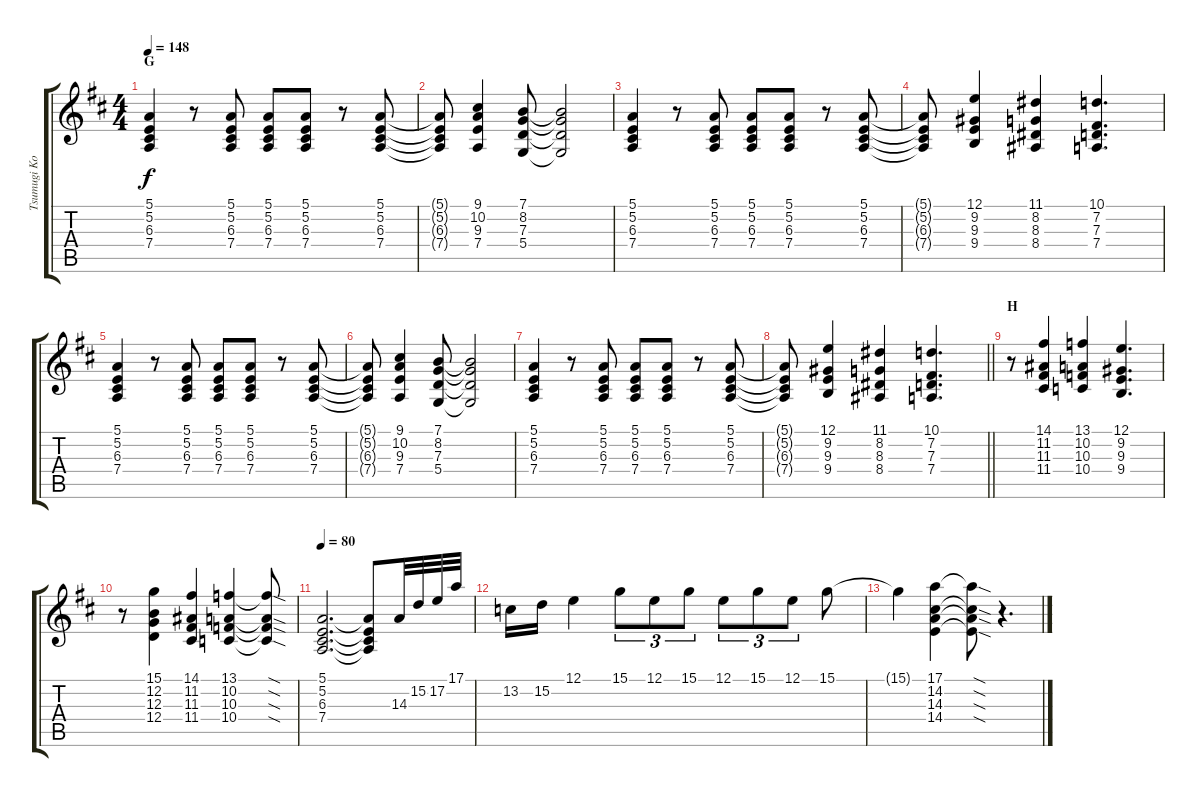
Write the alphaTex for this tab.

\track ("Tsumugi Kotobuki I" "Tsumugi Ko") {instrument lead2sawtooth}
\staff {score tabs}
\tuning (E4 B3 G3 D3 A2 E2) {hide}
\ts (4 4)
\section ("" "G")
\tempo 148
\clef g2
\ks d
(5.1 5.2 6.3 7.4).4{dy f} r.8 (5.1 5.2 6.3 7.4).8 (5.1 5.2 6.3 7.4).8 (5.1 5.2 6.3 7.4).8 r.8 (5.1 5.2 6.3 7.4).8 |
(5.1{t} 5.2{t} 6.3{t} 7.4{t}).8 (9.1 10.2 9.3 7.4).4 (7.1 8.2 7.3 5.4).8 (7.1{t} 8.2{t} 7.3{t} 5.4{t}).2 |
(5.1 5.2 6.3 7.4).4 r.8 (5.1 5.2 6.3 7.4).8 (5.1 5.2 6.3 7.4).8 (5.1 5.2 6.3 7.4).8 r.8 (5.1 5.2 6.3 7.4).8 |
(5.1{t} 5.2{t} 6.3{t} 7.4{t}).8 (12.1 9.2 9.3 9.4).4 (11.1 8.2 8.3 8.4).4 (10.1 7.2 7.3 7.4).4{d} |
(5.1 5.2 6.3 7.4).4 r.8 (5.1 5.2 6.3 7.4).8 (5.1 5.2 6.3 7.4).8 (5.1 5.2 6.3 7.4).8 r.8 (5.1 5.2 6.3 7.4).8 |
(5.1{t} 5.2{t} 6.3{t} 7.4{t}).8 (9.1 10.2 9.3 7.4).4 (7.1 8.2 7.3 5.4).8 (7.1{t} 8.2{t} 7.3{t} 5.4{t}).2 |
(5.1 5.2 6.3 7.4).4 r.8 (5.1 5.2 6.3 7.4).8 (5.1 5.2 6.3 7.4).8 (5.1 5.2 6.3 7.4).8 r.8 (5.1 5.2 6.3 7.4).8 |
\barLineRight lightlight
(5.1{t} 5.2{t} 6.3{t} 7.4{t}).8 (12.1 9.2 9.3 9.4).4 (11.1 8.2 8.3 8.4).4 (10.1 7.2 7.3 7.4).4{d} |
\section ("" "H")
r.8 (14.1 11.2 11.3 11.4).4 (13.1 10.2 10.3 10.4).4 (12.1 9.2 9.3 9.4).4{d} |
r.8 (15.1 12.2 12.3 12.4).4 (14.1 11.2 11.3 11.4).4 (13.1 10.2 10.3 10.4).4 (13.1{sod t} 10.2{sod t} 10.3{sod t} 10.4{sod t}).8 |
\tempo 80
(5.1 5.2 6.3 7.4).2{d} (5.1{t} 5.2{t} 6.3{t} 7.4{t}).8 14.3.32 15.2.32 17.2.32 17.1.32 |
13.2.16 15.2.16 12.1.4 15.1.8{tu (3 2)} 12.1.8{tu (3 2)} 15.1.8{tu (3 2)} 12.1.8{tu (3 2)} 15.1.8{tu (3 2)} 12.1.8{tu (3 2)} 15.1.8 |
15.1{t}.4 (17.1 14.2 14.3 14.4).4 (17.1{sod t} 14.2{sod t} 14.3{sod t} 14.4{sod t}).8 r.4{d}
